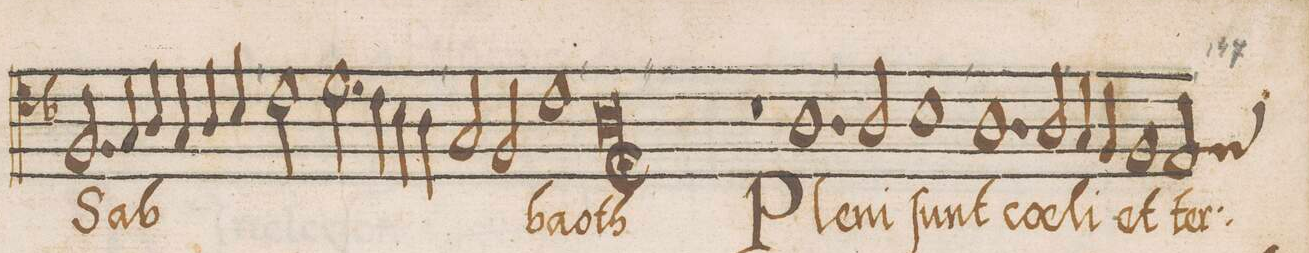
**kern	**text
*I"ALTVS	*
*clefC4	*
*k[b-]	*
*met()	*
*M2/1	*
2.F/	Sab-
4G/	.
4A/	.
4G/	.
4A/	.
4B-/	.
=24-	=24-
2c\	.
2.d\	.
4c\	.
4B-\	.
4A\	.
=25-	=25-
2G/	.
2F/	.
1c	-ba-
=26-	=26-
0A;<	-oth
=27||	=27||
1r	.
1.A	Ple-
=28-	=28-
2A/	-ni
1B-	ſunt
=29-	=29-
1.A	.
2A/	coe-
=30-	=30-
4G/	-li
4F/	.
1F	et
*custos:F	*
2E/	ter-
=31-	=31-
*-	*-
